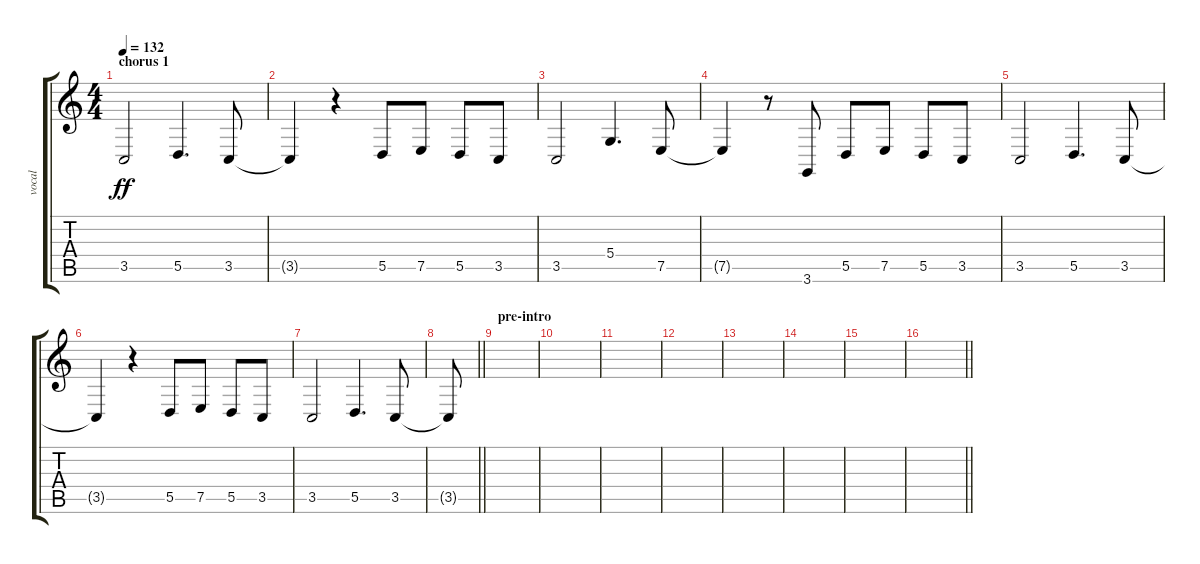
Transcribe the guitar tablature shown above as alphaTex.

\track ("vocal" "vocal") {instrument lead2sawtooth}
\staff {score tabs}
\tuning (E4 B3 G3 D3 A2 E2) {hide}
\ts (4 4)
\section ("" "chorus 1")
\tempo 132
\clef g2
\ks c
3.5.2{dy ff} 5.5.4{d} 3.5.8 |
3.5{t}.4 r.4 5.5.8 7.5.8 5.5.8 3.5.8 |
3.5.2 5.4.4{d} 7.5.8 |
7.5{t}.4 r.8 3.6.8 5.5.8 7.5.8 5.5.8 3.5.8 |
3.5.2 5.5.4{d} 3.5.8 |
3.5{t}.4 r.4 5.5.8 7.5.8 5.5.8 3.5.8 |
3.5.2 5.5.4{d} 3.5.8 |
\barLineRight lightlight
3.5{t}.8 |
\section ("" "pre-intro")
|
|
|
|
|
|
|
\barLineRight lightlight
